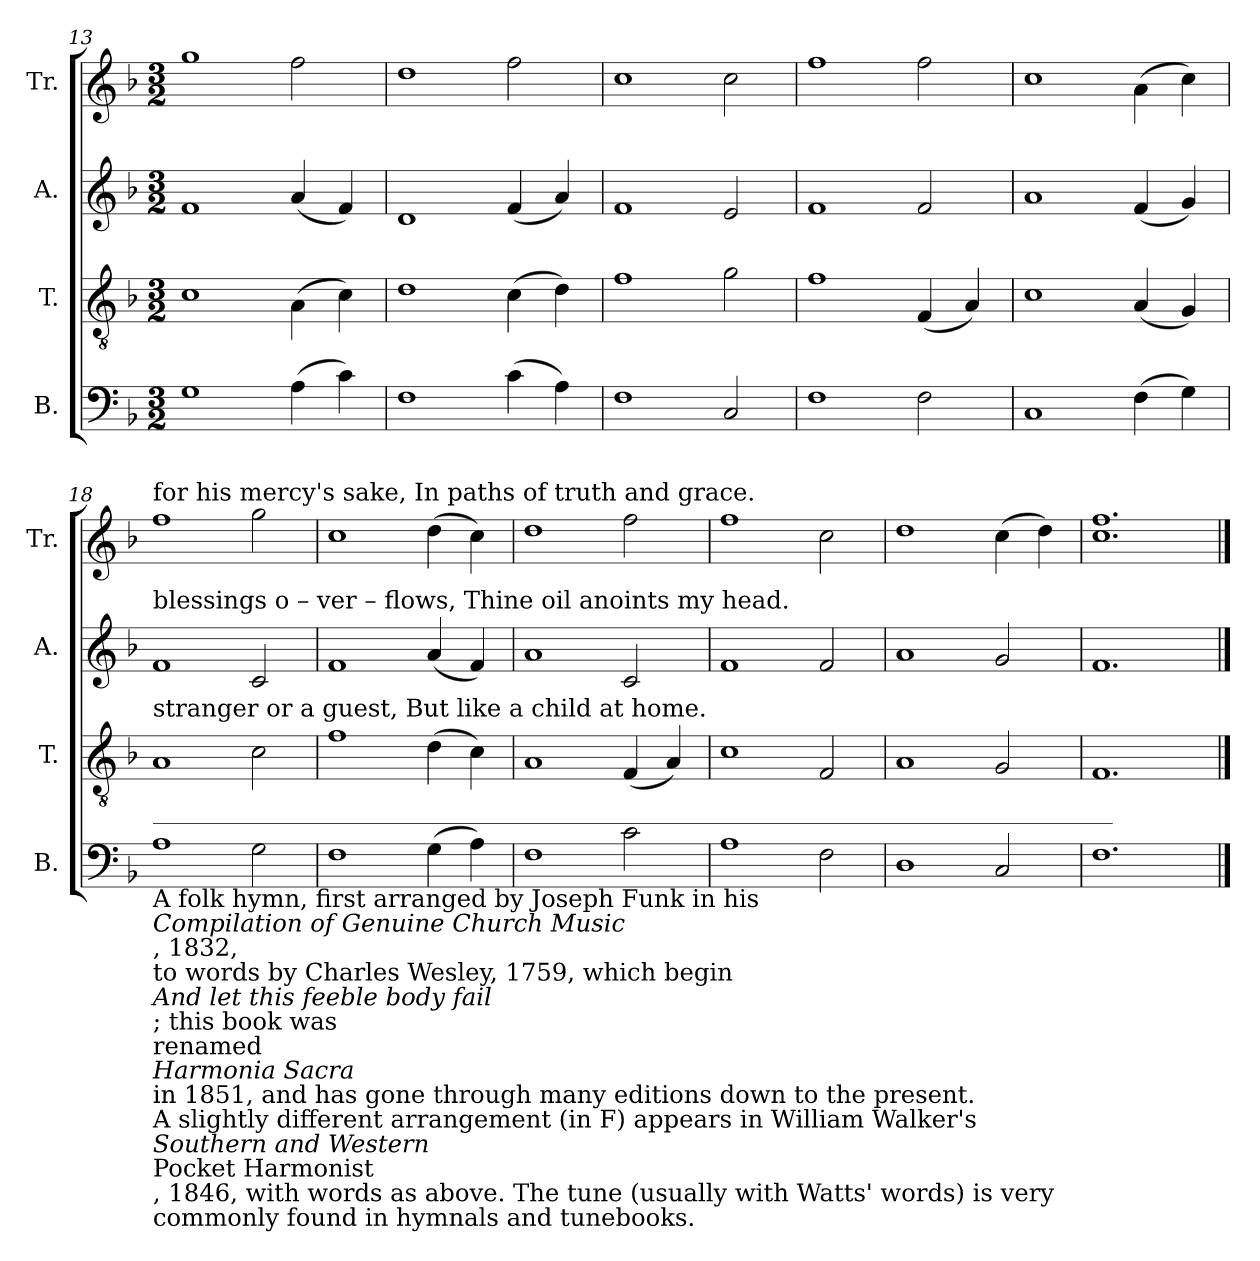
**kern	**kern	**kern	**kern
*part4	*part3	*part2	*part1
*staff4	*staff3	*staff2	*staff1
*I"B.	*I"T.	*I"A.	*I"Tr.
*I'B.	*I'T.	*I'A.	*I'Tr.
*clefF4	*clefGv2	*clefG2	*clefG2
*k[b-]	*k[b-]	*k[b-]	*k[b-]
*M3/2	*M3/2	*M3/2	*M3/2
=13	=13	=13	=13
1G!	1c!	1f!	1gg!
(4A!\	(4A!\	(4a!/	2ff!\
4c!\)	4c!\)	4f!/)	.
=14	=14	=14	=14
1F!	1d!	1d!	1dd!
(4c!\	(4c!\	(4f!/	2ff!\
4A!\)	4d!\)	4a!/)	.
=15	=15	=15	=15
1F!	1f!	1f!	1cc!
2C!/	2g!\	2e!/	2cc!\
=16	=16	=16	=16
1F!	1f!	1f!	1ff!
2F!\	(4F!/	2f!/	2ff!\
.	4A!/)	.	.
=17	=17	=17	=17
1C!	1c!	1a!	1cc!
(4F!\	(4A!/	(4f!/	(4a!\
4G!\)	4G!/)	4g!/)	4cc!\)
=18	=18	=18	=18
!	!	!	!LO:TX:a:t=for  his   mercy's      sake,  In     paths  of  truth  and   grace.
!	!	!LO:TX:a:t=blessings o  –  ver  – flows,  Thine  oil   anoints   my     head.	!
!	!LO:TX:a:t=stranger   or     a      guest,   But    like   a    child   at     home.	!	!
!LO:TX:a:t=_______________________________________________________________________________	!	!	!
!LO:TX:b:t=A folk hymn, first arranged by Joseph Funk in his	!	!	!
!LO:TX:b:i:t=Compilation of Genuine Church Music	!	!	!
!LO:TX:b:t=, 1832,	!	!	!
!LO:TX:b:t=to words by Charles Wesley, 1759, which begin	!	!	!
!LO:TX:b:i:t=And let this feeble body fail	!	!	!
!LO:TX:b:t=; this book was	!	!	!
!LO:TX:b:t=renamed	!	!	!
!LO:TX:b:i:t=Harmonia Sacra	!	!	!
!LO:TX:b:t=in 1851, and has gone through many editions down to the present.	!	!	!
!LO:TX:b:t=A slightly different arrangement (in F) appears in William Walker's	!	!	!
!LO:TX:b:i:t=Southern and Western	!	!	!
!LO:TX:b:t=Pocket Harmonist	!	!	!
!LO:TX:b:t=, 1846, with words as above. The tune (usually with Watts' words) is very	!	!	!
!LO:TX:b:t=commonly found in hymnals and tunebooks.	!	!	!
1A!	1A!	1f!	1ff!
2G!\	2c!\	2c!/	2gg!\
=19	=19	=19	=19
1F!	1f!	1f!	1cc!
(4G!\	(4d!\	(4a!/	(4dd!\
4A!\)	4c!\)	4f!/)	4cc!\)
=20	=20	=20	=20
1F!	1A!	1a!	1dd!
2c!\	(4F!/	2c!/	2ff!\
.	4A!/)	.	.
=21	=21	=21	=21
1A!	1c!	1f!	1ff!
2F!\	2F!/	2f!/	2cc!\
=22	=22	=22	=22
1D!	1A!	1a!	1dd!
2C!/	2G!/	2g!/	(4cc!\
.	.	.	4dd!\)
=23	=23	=23	=23
1.F!	1.F!	1.f!	1.cc! 1.ff!
==	==	==	==
*-	*-	*-	*-
